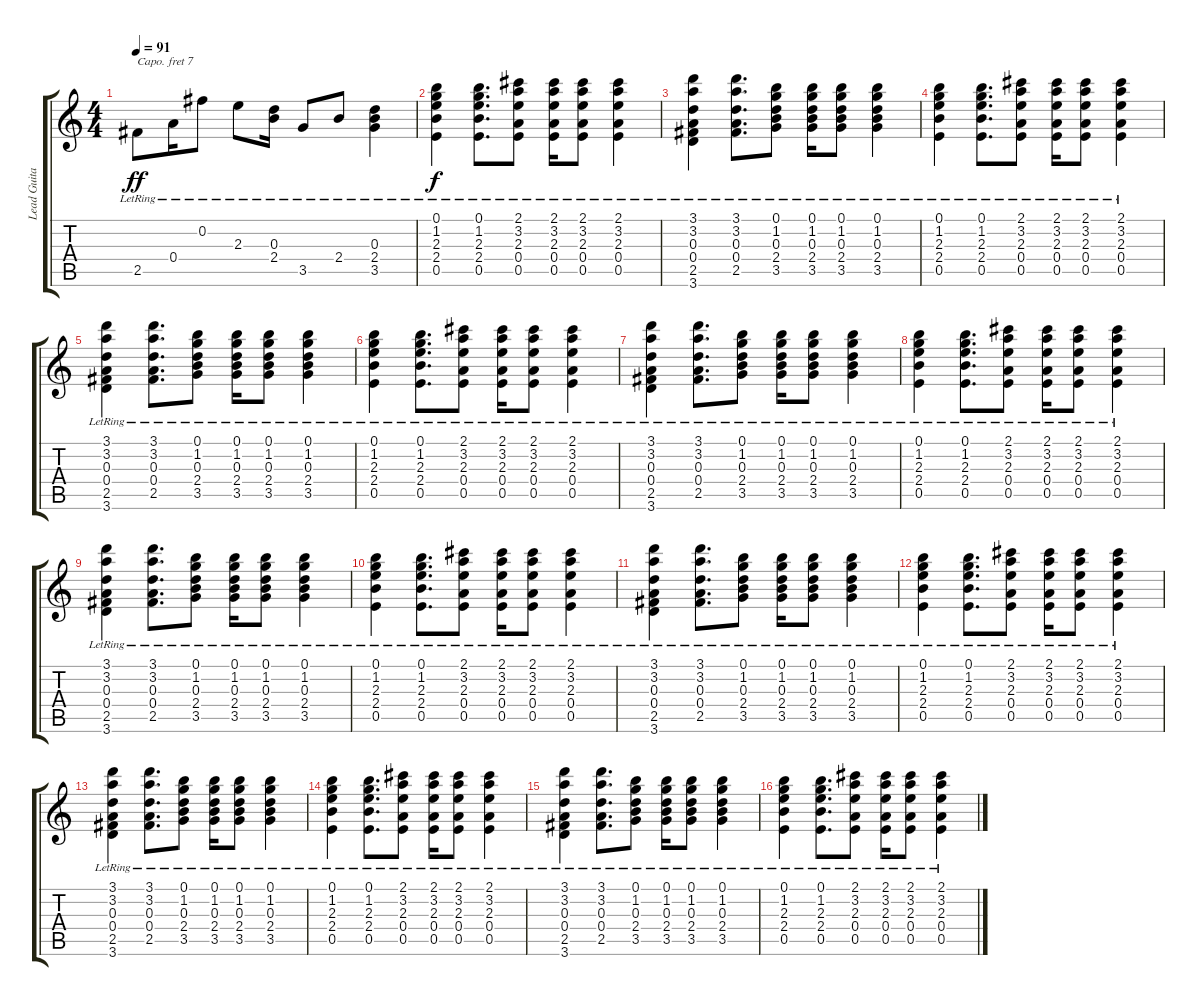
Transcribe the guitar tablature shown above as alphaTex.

\track ("Lead Guitar" "Lead Guita") {instrument electricguitarclean}
\staff {score tabs}
\capo 7
\tuning (E4 B3 G3 D3 A2 E2) {hide}
\ts (4 4)
\tempo 91
\clef g2
\ks c
2.5{lr}.8{dy ff} 0.4{lr}.16 0.2{lr}.8 2.3{lr}.8 (0.3{lr} 2.4{lr}).16 3.5{lr}.8 2.4{lr}.8 (0.3{lr} 2.4{lr} 3.5{lr}).4 |
(0.1{lr} 1.2{lr} 2.3{lr} 2.4{lr} 0.5{lr}).4{dy f} (0.1{lr} 1.2{lr} 2.3{lr} 2.4{lr} 0.5{lr}).8{d} (2.1{lr} 3.2{lr} 2.3{lr} 0.4{lr} 0.5{lr}).8 (2.1{lr} 3.2{lr} 2.3{lr} 0.4{lr} 0.5{lr}).16 (2.1{lr} 3.2{lr} 2.3{lr} 0.4{lr} 0.5{lr}).8 (2.1{lr} 3.2{lr} 2.3{lr} 0.4{lr} 0.5{lr}).4 |
(3.1{lr} 3.2{lr} 0.3{lr} 0.4{lr} 2.5{lr} 3.6).4 (3.1{lr} 3.2{lr} 0.3{lr} 0.4{lr} 2.5{lr}).8{d} (0.1{lr} 1.2{lr} 0.3{lr} 2.4{lr} 3.5{lr}).8 (0.1{lr} 1.2{lr} 0.3{lr} 2.4{lr} 3.5{lr}).16 (0.1{lr} 1.2{lr} 0.3{lr} 2.4{lr} 3.5{lr}).8 (0.1{lr} 1.2{lr} 0.3{lr} 2.4{lr} 3.5{lr}).4 |
(0.1{lr} 1.2{lr} 2.3{lr} 2.4{lr} 0.5{lr}).4 (0.1{lr} 1.2{lr} 2.3{lr} 2.4{lr} 0.5{lr}).8{d} (2.1{lr} 3.2{lr} 2.3{lr} 0.4{lr} 0.5{lr}).8 (2.1{lr} 3.2{lr} 2.3{lr} 0.4{lr} 0.5{lr}).16 (2.1{lr} 3.2{lr} 2.3{lr} 0.4{lr} 0.5{lr}).8 (2.1{lr} 3.2{lr} 2.3{lr} 0.4{lr} 0.5{lr}).4 |
(3.1{lr} 3.2{lr} 0.3{lr} 0.4{lr} 2.5{lr} 3.6).4 (3.1{lr} 3.2{lr} 0.3{lr} 0.4{lr} 2.5{lr}).8{d} (0.1{lr} 1.2{lr} 0.3{lr} 2.4{lr} 3.5{lr}).8 (0.1{lr} 1.2{lr} 0.3{lr} 2.4{lr} 3.5{lr}).16 (0.1{lr} 1.2{lr} 0.3{lr} 2.4{lr} 3.5{lr}).8 (0.1{lr} 1.2{lr} 0.3{lr} 2.4{lr} 3.5{lr}).4 |
(0.1{lr} 1.2{lr} 2.3{lr} 2.4{lr} 0.5{lr}).4 (0.1{lr} 1.2{lr} 2.3{lr} 2.4{lr} 0.5{lr}).8{d} (2.1{lr} 3.2{lr} 2.3{lr} 0.4{lr} 0.5{lr}).8 (2.1{lr} 3.2{lr} 2.3{lr} 0.4{lr} 0.5{lr}).16 (2.1{lr} 3.2{lr} 2.3{lr} 0.4{lr} 0.5{lr}).8 (2.1{lr} 3.2{lr} 2.3{lr} 0.4{lr} 0.5{lr}).4 |
(3.1{lr} 3.2{lr} 0.3{lr} 0.4{lr} 2.5{lr} 3.6).4 (3.1{lr} 3.2{lr} 0.3{lr} 0.4{lr} 2.5{lr}).8{d} (0.1{lr} 1.2{lr} 0.3{lr} 2.4{lr} 3.5{lr}).8 (0.1{lr} 1.2{lr} 0.3{lr} 2.4{lr} 3.5{lr}).16 (0.1{lr} 1.2{lr} 0.3{lr} 2.4{lr} 3.5{lr}).8 (0.1{lr} 1.2{lr} 0.3{lr} 2.4{lr} 3.5{lr}).4 |
(0.1{lr} 1.2{lr} 2.3{lr} 2.4{lr} 0.5{lr}).4 (0.1{lr} 1.2{lr} 2.3{lr} 2.4{lr} 0.5{lr}).8{d} (2.1{lr} 3.2{lr} 2.3{lr} 0.4{lr} 0.5{lr}).8 (2.1{lr} 3.2{lr} 2.3{lr} 0.4{lr} 0.5{lr}).16 (2.1{lr} 3.2{lr} 2.3{lr} 0.4{lr} 0.5{lr}).8 (2.1{lr} 3.2{lr} 2.3{lr} 0.4{lr} 0.5{lr}).4 |
(3.1{lr} 3.2{lr} 0.3{lr} 0.4{lr} 2.5{lr} 3.6).4 (3.1{lr} 3.2{lr} 0.3{lr} 0.4{lr} 2.5{lr}).8{d} (0.1{lr} 1.2{lr} 0.3{lr} 2.4{lr} 3.5{lr}).8 (0.1{lr} 1.2{lr} 0.3{lr} 2.4{lr} 3.5{lr}).16 (0.1{lr} 1.2{lr} 0.3{lr} 2.4{lr} 3.5{lr}).8 (0.1{lr} 1.2{lr} 0.3{lr} 2.4{lr} 3.5{lr}).4 |
(0.1{lr} 1.2{lr} 2.3{lr} 2.4{lr} 0.5{lr}).4 (0.1{lr} 1.2{lr} 2.3{lr} 2.4{lr} 0.5{lr}).8{d} (2.1{lr} 3.2{lr} 2.3{lr} 0.4{lr} 0.5{lr}).8 (2.1{lr} 3.2{lr} 2.3{lr} 0.4{lr} 0.5{lr}).16 (2.1{lr} 3.2{lr} 2.3{lr} 0.4{lr} 0.5{lr}).8 (2.1{lr} 3.2{lr} 2.3{lr} 0.4{lr} 0.5{lr}).4 |
(3.1{lr} 3.2{lr} 0.3{lr} 0.4{lr} 2.5{lr} 3.6).4 (3.1{lr} 3.2{lr} 0.3{lr} 0.4{lr} 2.5{lr}).8{d} (0.1{lr} 1.2{lr} 0.3{lr} 2.4{lr} 3.5{lr}).8 (0.1{lr} 1.2{lr} 0.3{lr} 2.4{lr} 3.5{lr}).16 (0.1{lr} 1.2{lr} 0.3{lr} 2.4{lr} 3.5{lr}).8 (0.1{lr} 1.2{lr} 0.3{lr} 2.4{lr} 3.5{lr}).4 |
(0.1{lr} 1.2{lr} 2.3{lr} 2.4{lr} 0.5{lr}).4 (0.1{lr} 1.2{lr} 2.3{lr} 2.4{lr} 0.5{lr}).8{d} (2.1{lr} 3.2{lr} 2.3{lr} 0.4{lr} 0.5{lr}).8 (2.1{lr} 3.2{lr} 2.3{lr} 0.4{lr} 0.5{lr}).16 (2.1{lr} 3.2{lr} 2.3{lr} 0.4{lr} 0.5{lr}).8 (2.1{lr} 3.2{lr} 2.3{lr} 0.4{lr} 0.5{lr}).4 |
(3.1{lr} 3.2{lr} 0.3{lr} 0.4{lr} 2.5{lr} 3.6).4 (3.1{lr} 3.2{lr} 0.3{lr} 0.4{lr} 2.5{lr}).8{d} (0.1{lr} 1.2{lr} 0.3{lr} 2.4{lr} 3.5{lr}).8 (0.1{lr} 1.2{lr} 0.3{lr} 2.4{lr} 3.5{lr}).16 (0.1{lr} 1.2{lr} 0.3{lr} 2.4{lr} 3.5{lr}).8 (0.1{lr} 1.2{lr} 0.3{lr} 2.4{lr} 3.5{lr}).4 |
(0.1{lr} 1.2{lr} 2.3{lr} 2.4{lr} 0.5{lr}).4 (0.1{lr} 1.2{lr} 2.3{lr} 2.4{lr} 0.5{lr}).8{d} (2.1{lr} 3.2{lr} 2.3{lr} 0.4{lr} 0.5{lr}).8 (2.1{lr} 3.2{lr} 2.3{lr} 0.4{lr} 0.5{lr}).16 (2.1{lr} 3.2{lr} 2.3{lr} 0.4{lr} 0.5{lr}).8 (2.1{lr} 3.2{lr} 2.3{lr} 0.4{lr} 0.5{lr}).4 |
(3.1{lr} 3.2{lr} 0.3{lr} 0.4{lr} 2.5{lr} 3.6).4 (3.1{lr} 3.2{lr} 0.3{lr} 0.4{lr} 2.5{lr}).8{d} (0.1{lr} 1.2{lr} 0.3{lr} 2.4{lr} 3.5{lr}).8 (0.1{lr} 1.2{lr} 0.3{lr} 2.4{lr} 3.5{lr}).16 (0.1{lr} 1.2{lr} 0.3{lr} 2.4{lr} 3.5{lr}).8 (0.1{lr} 1.2{lr} 0.3{lr} 2.4{lr} 3.5{lr}).4 |
(0.1{lr} 1.2{lr} 2.3{lr} 2.4{lr} 0.5{lr}).4 (0.1{lr} 1.2{lr} 2.3{lr} 2.4{lr} 0.5{lr}).8{d} (2.1{lr} 3.2{lr} 2.3{lr} 0.4{lr} 0.5{lr}).8 (2.1{lr} 3.2{lr} 2.3{lr} 0.4{lr} 0.5{lr}).16 (2.1{lr} 3.2{lr} 2.3{lr} 0.4{lr} 0.5{lr}).8 (2.1{lr} 3.2{lr} 2.3{lr} 0.4{lr} 0.5{lr}).4
